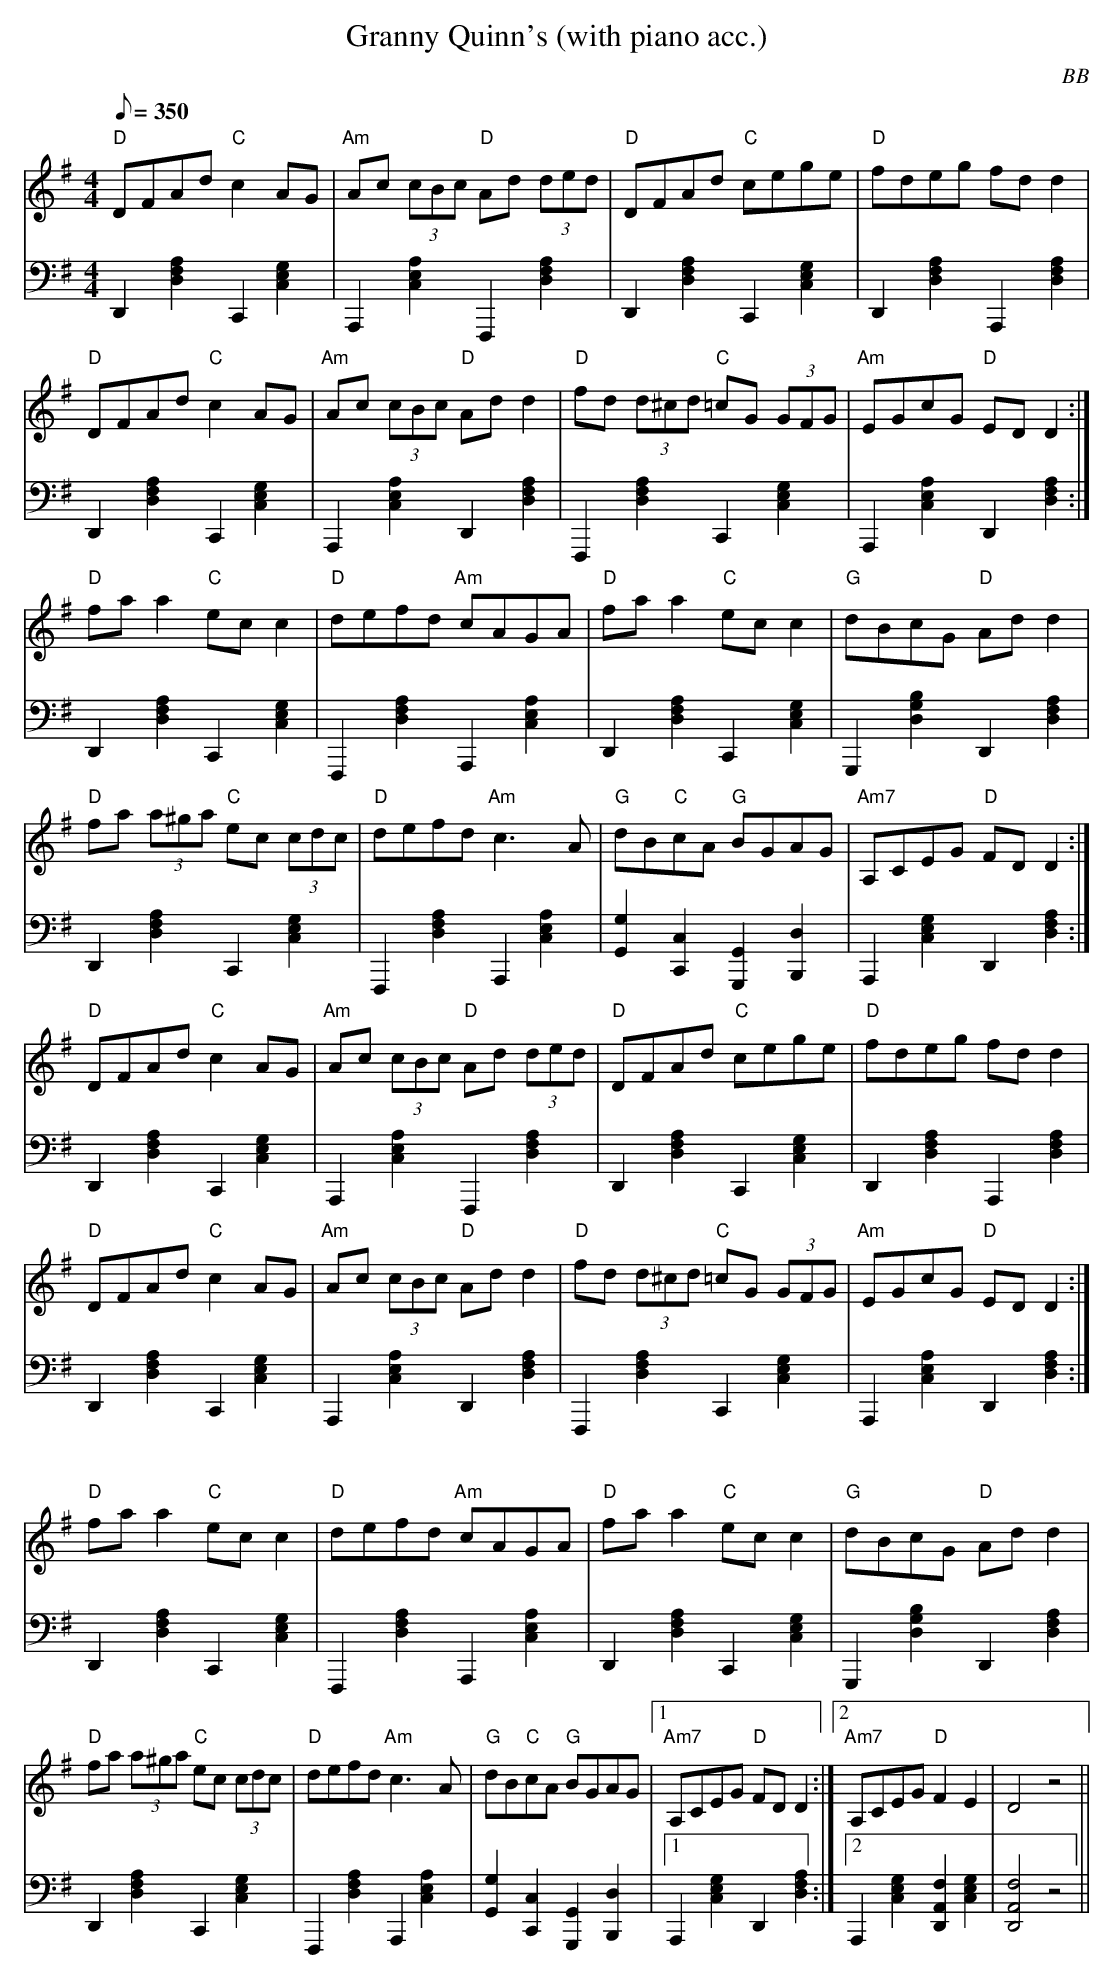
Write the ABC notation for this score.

X:1
T: Granny Quinn's (with piano acc.)
C: BB
M: 4/4
Q: 1/8=350
L: 1/8
V: 1 program 1 110 %fiddle
V: 2 volume = 62 clef=bass m=D program 1 00
K: Dmix
[V:1] "D"DFAd "C"c2 AG|"Am"Ac (3cBc "D"Ad (3ded|"D"DFAd "C"cege|"D"fdeg fd d2 |
[V:2] D,2[D2A2F2]C,2[C2G2E2]|A,,2[A2E2C2]F,,2[D2A2F2]|D,2[D2A2F2]C,2[C2G2E2]|\
D,2[D2A2F2]A,,2[D2F2A2]|
[V:1] "D"DFAd "C"c2 AG|"Am"Ac (3cBc "D"Ad d2|"D"fd (3d^cd "C"=cG (3GFG|\
"Am"EGcG "D"ED D2 :|
[V:2] D,2[D2A2F2]C,2[C2G2E2]|A,,2[A2E2C2]D,2[D2A2F2]|F,,2[D2A2F2]C,2[C2G2E2]|\
A,,2[A2E2C2]D,2[D2A2F2]:|
[V:1] "D"fa a2 "C"ec c2|"D"defd "Am"cAGA|"D"fa a2 "C"ec c2|"G"dBcG "D"Ad d2 |
[V:2] D,2[D2A2F2]C,2[C2G2E2]|F,,2[D2A2F2]A,,2[A2E2C2]|D,2[D2A2F2]C,2[C2G2E2]|\
G,,2[G2D2B2]D,2[D2A2F2]|
[V:1] "D"fa (3a^ga "C"ec (3cdc|"D"defd "Am"c3 A|"G"dB"C"cA "G"BGAG|"Am7"A,CEG "D"FD D2 :|
[V:2] D,2[D2A2F2]C,2[C2G2E2]|F,,2[D2A2F2]A,,2[A2E2C2]|[G,2G2][C,2C2][G,,2G,2][B,,2D2]|\
A,,2[E2G2C2]D,2[D2A2F2]:|
[V:1] "D"DFAd "C"c2 AG|"Am"Ac (3cBc "D"Ad (3ded|"D"DFAd "C"cege|"D"fdeg fd d2 |
[V:2] D,2[D2A2F2]C,2[C2G2E2]|A,,2[A2E2C2]F,,2[D2A2F2]|D,2[D2A2F2]C,2[C2G2E2]|\
D,2[D2A2F2]A,,2[D2F2A2]|
[V:1] "D"DFAd "C"c2 AG|"Am"Ac (3cBc "D"Ad d2|"D"fd (3d^cd "C"=cG (3GFG|\
"Am"EGcG "D"ED D2 :|
[V:2] D,2[D2A2F2]C,2[C2G2E2]|A,,2[A2E2C2]D,2[D2A2F2]|F,,2[D2A2F2]C,2[C2G2E2]|\
A,,2[A2E2C2]D,2[D2A2F2]:|
[V:1] "D"fa a2 "C"ec c2|"D"defd "Am"cAGA|"D"fa a2 "C"ec c2|"G"dBcG "D"Ad d2 |
[V:2] D,2[D2A2F2]C,2[C2G2E2]|F,,2[D2A2F2]A,,2[A2E2C2]|D,2[D2A2F2]C,2[C2G2E2]|\
G,,2[G2D2B2]D,2[D2A2F2]|
[V:1] "D"fa (3a^ga "C"ec (3cdc|"D"defd "Am"c3 A|"G"dB"C"cA "G"BGAG|1 "Am7"A,CEG "D"FD D2 :|2\
"Am7"A,CEG "D"F2 E2|D4 z4||
[V:2] D,2[D2A2F2]C,2[C2G2E2]|F,,2[D2A2F2]A,,2[A2E2C2]|[G,2G2][C,2C2][G,,2G,2][B,,2D2]|1\
A,,2[E2G2C2]D,2[D2A2F2]:|2 A,,2[E2G2C2][D,2A,2F2][E2G2C2]|[D,4A,4F4] z4||
